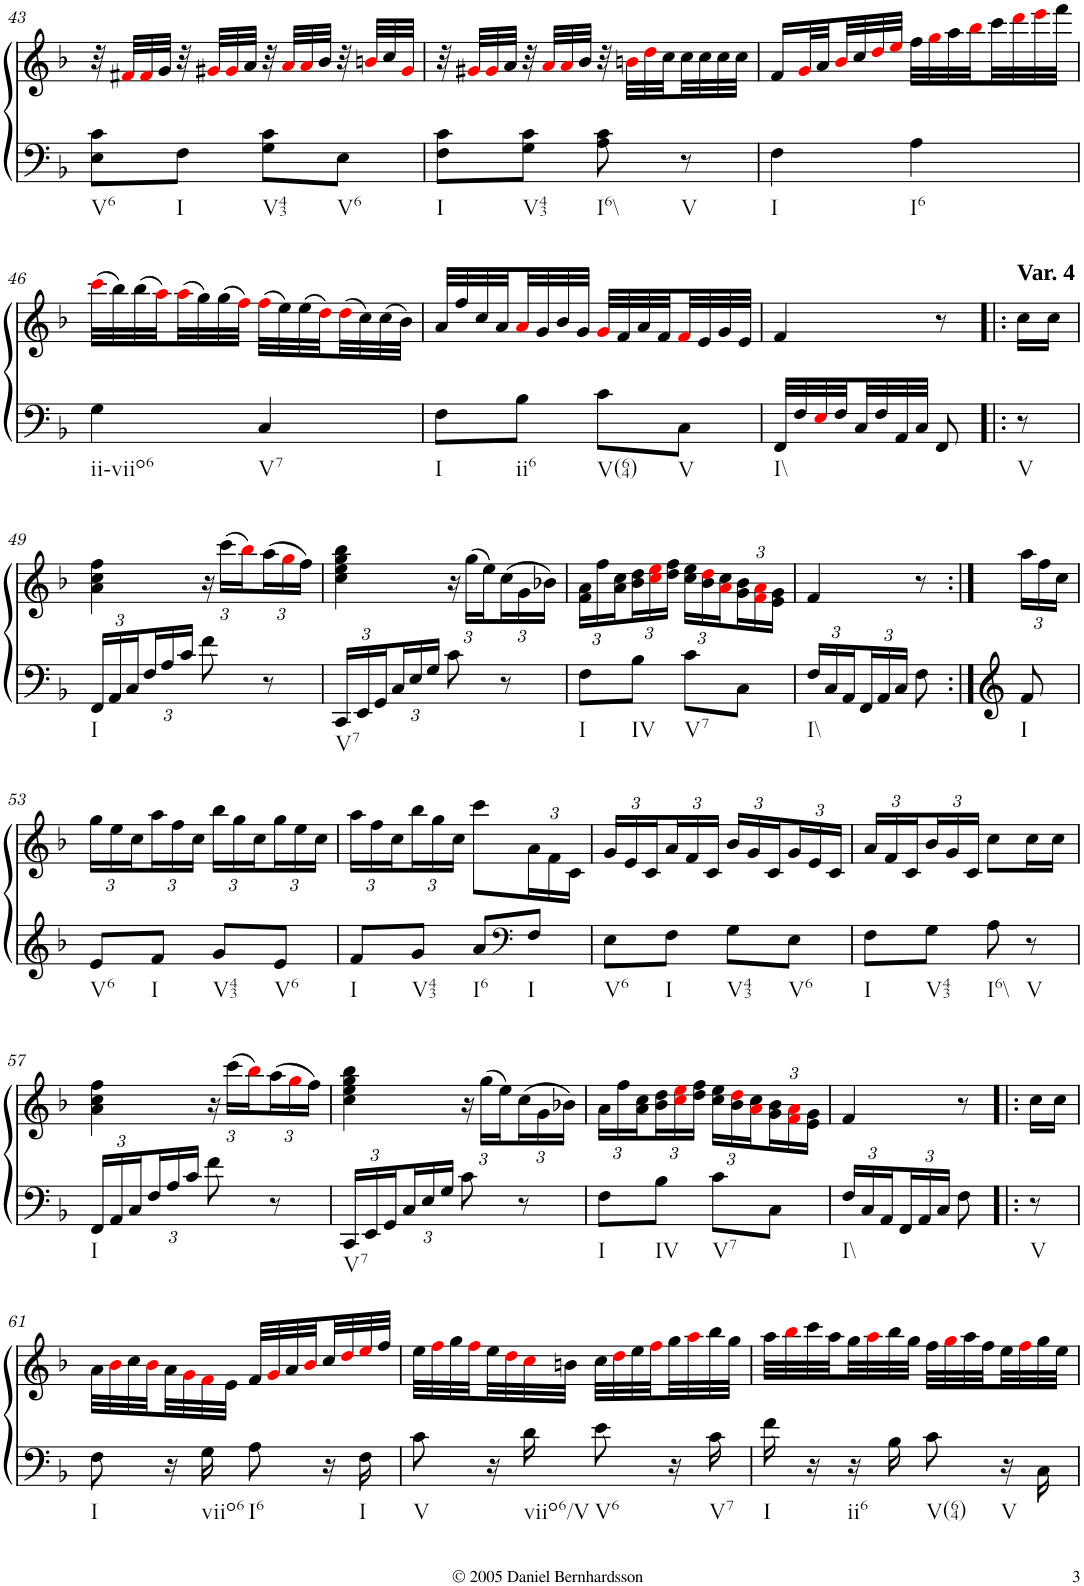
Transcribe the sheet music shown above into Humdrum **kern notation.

**kern	**kern
*part1	*part1
*staff2	*staff1
*I"Piano	*
*I'Pno.	*
!!LO:PB:g=z
*clefG2	*clefG2
*k[b-]	*k[b-]
*F:	*F:
*M2/4	*M2/4
=43	=43
!LO:TX:b:t=V6	!
8E\ 8c\L	32r
.	32f#Xi/LLL
.	32f#i/
.	32g/JJJ
!LO:TX:b:t=I	!
8F\J	32r
.	32g#Xi/LLL
.	32g#i/
.	32a/JJJ
!LO:TX:b:t=V43	!
8G\ 8c\L	32r
.	32ai/LLL
.	32ai/
.	32b-/JJJ
!LO:TX:b:t=V6	!
8E\J	32r
.	32bni/LLL
.	32cc/
.	32g#i/JJJ
=44	=44
!LO:TX:b:t=I	!
8F\ 8c\L	32r
.	32g#Xi/LLL
.	32g#i/
.	32a/JJJ
!LO:TX:b:t=V43	!
8G\ 8c\J	32r
.	32ai/LLL
.	32ai/
.	32b-/JJJ
!LO:TX:b:t=I6\\	!
8A\ 8c\	32r
.	32bni\LLL
.	32ddi\
.	32cc\
!LO:TX:b:t=V	!
8r	32cc\
.	32cc\
.	32cc\
.	32cc\JJJ
=45	=45
!LO:TX:b:t=I	!
4F\	16f/LL
.	32gi/L
.	32a/
.	32b-i/
.	32cc/
.	32ddi/
.	32eei/JJJ
!LO:TX:b:t=I6	!
4A\	32ff\LLL
.	32ggi\
.	32aa\
.	32bb-i\
.	32ccc\
.	32dddi\
.	32eeei\
.	32fff\JJJ
!!LO:LB:g=z
=46	=46
!LO:TX:b:t=ii-viio6	!
4G\	(32ccci\LLL
.	32bb-\)
.	(32bb-\
.	32aai\)
.	(32aai\
.	32gg\)
.	(32gg\
.	32ffi\JJJ)
!LO:TX:b:t=V7	!
4C/	(32ffi\LLL
.	32ee\)
.	(32ee\
.	32ddi\)
.	(32ddi\
.	32cc\)
.	(32cc\
.	32b-\JJJ)
=47	=47
!LO:TX:b:t=I	!
8F\L	32a/LLL
.	32ff/
.	32cc/
.	32a/
!LO:TX:b:t=ii6	!
8B-\J	32ai/
.	32g/
.	32b-/
.	32g/JJJ
!LO:TX:b:t=V(64)	!
8c\L	32gi/LLL
.	32f/
.	32a/
.	32f/
!LO:TX:b:t=V	!
8C\J	32fi/
.	32e/
.	32g/
.	32e/JJJ
=48	=48
!LO:TX:b:t=I\\	!
32FF/LLL	4f/
32F/	.
32Ei/	.
32F/	.
32C/	.
32F/	.
32AA/	.
32C/JJJ	.
8FF/	8r
=48X8!|:	=48X8!|:
!	!LO:TX:a:B:t=Var. 4
!LO:TX:b:t=V	!
8r	16cc\LL
.	16cc\JJ
!!LO:LB:g=z
=49	=49
*Xbrackettup	*
!LO:TX:b:t=I	!
24FF/LL	4a\ 4cc\ 4ff\
24AA/	.
24C/	.
24F/	.
24A/	.
24c/JJ	.
*	*Xbrackettup
8f\	24r
.	(24ccc\LL
.	24bb-i\)
8r	(24aa\
.	24ggi\
.	24ff\JJ)
=50	=50
!LO:TX:b:t=V7	!
24CC/LL	4cc\ 4ee\ 4gg\ 4bb-\
24EE/	.
24GG/	.
24C/	.
24E/	.
24G/JJ	.
8c\	24r
.	(24gg\LL
.	24ee\)
8r	(24cc\
.	24g\
.	24b-X\JJ)
=51	=51
!LO:TX:b:t=I	!
8F\L	24f\ 24a\LL
.	24ff\
.	24a\ 24cc\
!LO:TX:b:t=IV	!
8B-\J	24b-\ 24dd\
.	24cci\ 24eei\
.	24dd\ 24ff\JJ
!LO:TX:b:t=V7	!
8c\L	24cc\ 24ee\LL
.	24b-\ 24ddi\
.	24ai\ 24cc\
8C\J	24g\ 24b-\
.	24fi\ 24ai\
.	24e\ 24g\JJ
=52	=52
!LO:TX:b:t=I\\	!
24F/LL	4f/
24C/	.
24AA/	.
24FF/	.
24AA/	.
24C/JJ	.
8F\	8r
=52X9:|!	=52X9:|!
!LO:TX:b:t=I	!
8f/	24aa\LL
.	24ff\
.	24cc\JJ
!!LO:LB:g=z
=53	=53
!LO:TX:b:t=V6	!
8e/L	24gg\LL
.	24ee\
.	24cc\
!LO:TX:b:t=I	!
8f/J	24aa\
.	24ff\
.	24cc\JJ
!LO:TX:b:t=V43	!
8g/L	24bb-\LL
.	24gg\
.	24cc\
!LO:TX:b:t=V6	!
8e/J	24gg\
.	24ee\
.	24cc\JJ
=54	=54
!LO:TX:b:t=I	!
8f/L	24aa\LL
.	24ff\
.	24cc\
!LO:TX:b:t=V43	!
8g/J	24bb-\
.	24gg\
.	24cc\JJ
!LO:TX:b:t=I6	!
8a/L	8ccc\L
*clefF4	*
!LO:TX:b:t=I	!
8F/J	24a\L
.	24f\
.	24c\JJ
=55	=55
!LO:TX:b:t=V6	!
8E\L	24g/LL
.	24e/
.	24c/
!LO:TX:b:t=I	!
8F\J	24a/
.	24f/
.	24c/JJ
!LO:TX:b:t=V43	!
8G\L	24b-/LL
.	24g/
.	24c/
!LO:TX:b:t=V6	!
8E\J	24g/
.	24e/
.	24c/JJ
=56	=56
!LO:TX:b:t=I	!
8F\L	24a/LL
.	24f/
.	24c/
!LO:TX:b:t=V43	!
8G\J	24b-/
.	24g/
.	24c/JJ
!LO:TX:b:t=I6\\	!
8A\	8cc\L
!LO:TX:b:t=V	!
8r	16cc\L
.	16cc\JJ
!!LO:LB:g=z
=57	=57
!LO:TX:b:t=I	!
24FF/LL	4a\ 4cc\ 4ff\
24AA/	.
24C/	.
24F/	.
24A/	.
24c/JJ	.
8f\	24r
.	(24ccc\LL
.	24bb-i\)
8r	(24aa\
.	24ggi\
.	24ff\JJ)
=58	=58
!LO:TX:b:t=V7	!
24CC/LL	4cc\ 4ee\ 4gg\ 4bb-\
24EE/	.
24GG/	.
24C/	.
24E/	.
24G/JJ	.
8c\	24r
.	(24gg\LL
.	24ee\)
8r	(24cc\
.	24g\
.	24b-X\JJ)
=59	=59
!LO:TX:b:t=I	!
8F\L	24a\LL
.	24ff\
.	24a\ 24cc\
!LO:TX:b:t=IV	!
8B-\J	24b-\ 24dd\
.	24cci\ 24eei\
.	24dd\ 24ff\JJ
!LO:TX:b:t=V7	!
8c\L	24cc\ 24ee\LL
.	24b-\ 24ddi\
.	24ai\ 24cc\
8C\J	24g\ 24b-\
.	24fi\ 24ai\
.	24e\ 24g\JJ
=60	=60
!LO:TX:b:t=I\\	!
24F/LL	4f/
24C/	.
24AA/	.
24FF/	.
24AA/	.
24C/JJ	.
8F\	8r
=60X10!|:	=60X10!|:
!LO:TX:b:t=V	!
8r	16cc\LL
.	16cc\JJ
!!LO:LB:g=z
=61	=61
!LO:TX:b:t=I	!
8F\	32a\LLL
.	32b-i\
.	32cc\
.	32b-i\
16r	32a\
.	32gi\
!LO:TX:b:t=viio6	!
16G\	32fi\
.	32e\JJJ
!LO:TX:b:t=I6	!
8A\	32f/LLL
.	32gi/
.	32a/
.	32b-i/
16r	32cc/
.	32ddi/
!LO:TX:b:t=I	!
16F\	32eei/
.	32ff/JJJ
=62	=62
!LO:TX:b:t=V	!
8c\	32ee\LLL
.	32ffi\
.	32gg\
.	32ffi\
16r	32ee\
.	32ddi\
!LO:TX:b:t=viio6/V	!
16d\	32cci\
.	32bn\JJJ
!LO:TX:b:t=V6	!
8e\	32cc\LLL
.	32ddi\
.	32ee\
.	32ffi\
16r	32gg\
.	32aai\
!LO:TX:b:t=V7	!
16c\	32bb-\
.	32gg\JJJ
=63	=63
!LO:TX:b:t=I	!
16f\	32aa\LLL
.	32bb-i\
16r	32ccc\
.	32aa\
!LO:TX:b:t=ii6	!
16r	32gg\
.	32aai\
16B-\	32bb-\
.	32gg\JJJ
!LO:TX:b:t=V(64)	!
8c\	32ff\LLL
.	32ggi\
.	32aa\
.	32ff\
!LO:TX:b:t=V	!
16r	32ee\
.	32ffi\
16C\	32gg\
.	32ee\JJJ
=	=
*-	*-
